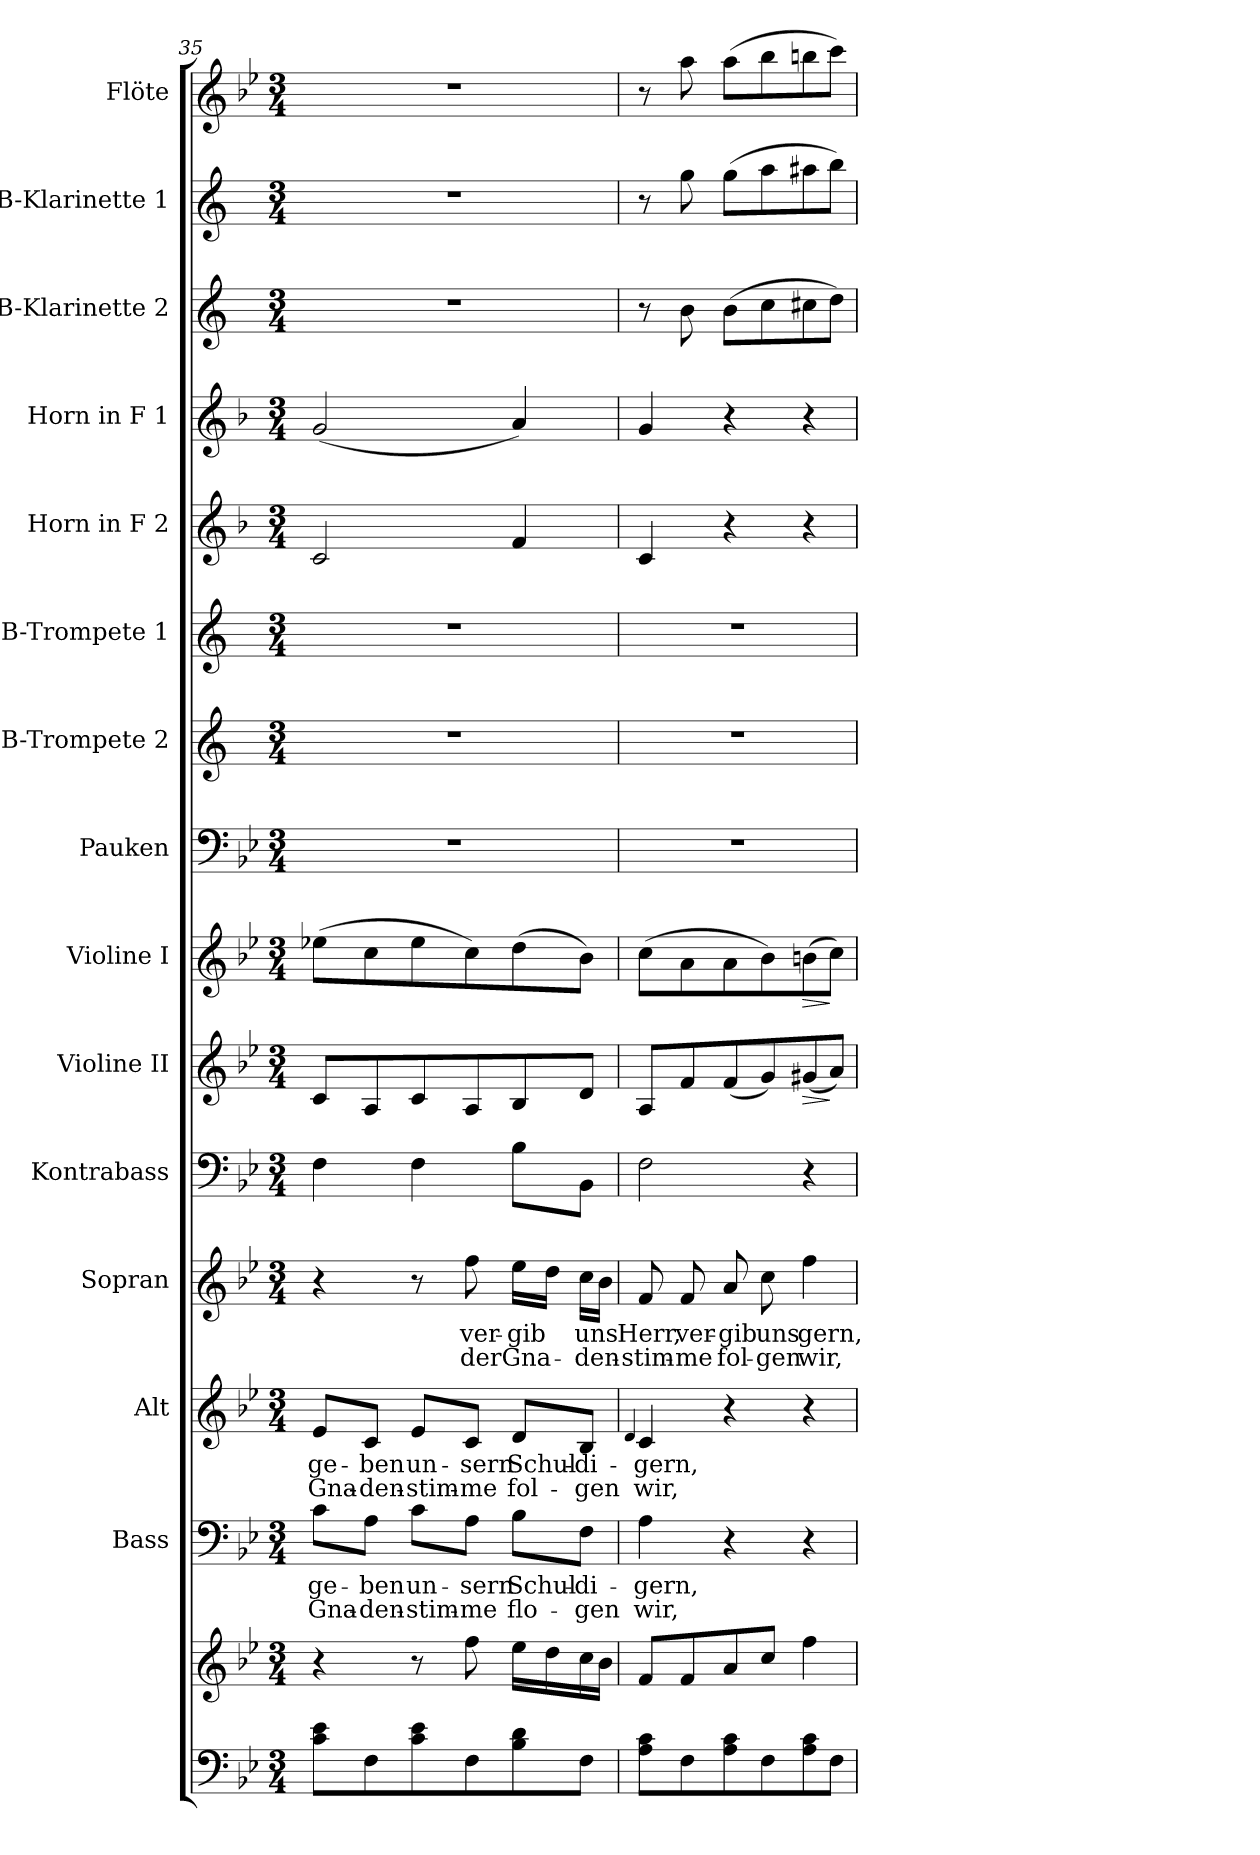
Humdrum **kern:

**kern	**kern	**kern	**text	**text	**kern	**text	**text	**kern	**text	**text	**kern	**kern	**dynam	**kern	**dynam	**kern	**kern	**kern	**kern	**kern	**kern	**kern	**kern
*part15	*part15	*part14	*part14	*part14	*part13	*part13	*part13	*part12	*part12	*part12	*part11	*part10	*part10	*part9	*part9	*part8	*part7	*part6	*part5	*part4	*part3	*part2	*part1
*staff16	*staff15	*staff14	*staff14	*staff14	*staff13	*staff13	*staff13	*staff12	*staff12	*staff12	*staff11	*staff10	*staff10	*staff9	*staff9	*staff8	*staff7	*staff6	*staff5	*staff4	*staff3	*staff2	*staff1
*	*	*I"Bass	*	*	*I"Alt	*	*	*I"Sopran	*	*	*I"Kontrabass	*I"Violine II	*	*I"Violine I	*	*I"Pauken	*I"B-Trompete 2	*I"B-Trompete 1	*I"Horn in F 2	*I"Horn in F 1	*I"B-Klarinette 2	*I"B-Klarinette 1	*I"Flöte
*	*	*I'B.	*	*	*I'A.	*	*	*I'S.	*	*	*I'Kb.	*I'Vl. II	*	*I'Vl. I	*	*I'Pk.	*I'B Trp. 2	*I'B Trp. 1	*	*	*I'B Kl. 2	*I'B Kl. 1	*I'Fl.
*clefF4	*clefG2	*clefF4	*	*	*clefG2	*	*	*clefG2	*	*	*clefF4	*clefG2	*	*clefG2	*	*clefF4	*clefG2	*clefG2	*clefG2	*clefG2	*clefG2	*clefG2	*clefG2
*	*	*	*	*	*	*	*	*	*	*	*ITrd7c12	*	*	*	*	*	*ITrd1c2	*ITrd1c2	*ITrd4c7	*ITrd4c7	*ITrd1c2	*ITrd1c2	*
*k[b-e-]	*k[b-e-]	*k[b-e-]	*	*	*k[b-e-]	*	*	*k[b-e-]	*	*	*k[b-e-]	*k[b-e-]	*	*k[b-e-]	*	*k[b-e-]	*k[b-e-]	*k[b-e-]	*k[b-e-]	*k[b-e-]	*k[b-e-]	*k[b-e-]	*k[b-e-]
*B-:	*B-:	*B-:	*	*	*B-:	*	*	*B-:	*	*	*B-:	*B-:	*	*B-:	*	*B-:	*B-:	*B-:	*B-:	*B-:	*B-:	*B-:	*B-:
*M3/4	*M3/4	*M3/4	*	*	*M3/4	*	*	*M3/4	*	*	*M3/4	*M3/4	*	*M3/4	*	*M3/4	*M3/4	*M3/4	*M3/4	*M3/4	*M3/4	*M3/4	*M3/4
=35	=35	=35	=35	=35	=35	=35	=35	=35	=35	=35	=35	=35	=35	=35	=35	=35	=35	=35	=35	=35	=35	=35	=35
!	!	!	!LO:LY:b	!LO:LY:b	!	!LO:LY:b	!LO:LY:b	!	!	!	!	!	!	!	!	!	!	!	!	!	!	!	!
8c\ 8e-\L	4r	8c\L	-ge-	Gna-	8e-/L	-ge-	Gna-	4r	.	.	4FF\	8c/L	.	(>8ee-X\L	.	2.r	2.r	2.r	2F/	(<2c/	2.r	2.r	2.r
!	!	!	!LO:LY:b	!LO:LY:b	!	!LO:LY:b	!LO:LY:b	!	!	!	!	!	!	!	!	!	!	!	!	!	!	!	!
8F\	.	8A\J	-ben	-den-	8c/J	-ben	-den-	.	.	.	.	8A/	.	8cc\	.	.	.	.	.	.	.	.	.
!	!	!	!LO:LY:b	!LO:LY:b	!	!LO:LY:b	!LO:LY:b	!	!	!	!	!	!	!	!	!	!	!	!	!	!	!	!
8c\ 8e-\	8r	8c\L	un-	-stim-	8e-/L	un-	-stim-	8r	.	.	4FF\	8c/	.	8ee-\	.	.	.	.	.	.	.	.	.
!	!	!	!LO:LY:b	!LO:LY:b	!	!LO:LY:b	!LO:LY:b	!	!LO:LY:b	!LO:LY:b	!	!	!	!	!	!	!	!	!	!	!	!	!
8F\	8ff\	8A\J	-sern	-me	8c/J	-sern	-me	8ff\	ver-	der	.	8A/	.	8cc\)	.	.	.	.	.	.	.	.	.
!	!	!	!LO:LY:b	!LO:LY:b	!	!LO:LY:b	!LO:LY:b	!	!LO:LY:b	!LO:LY:b	!	!	!	!	!	!	!	!	!	!	!	!	!
8B-\ 8d\	16ee-\LL	8B-\L	Schul-	flo-	8d/L	Schul-	fol-	16ee-\LL	-gib	Gna-	8BB-\L	8B-/	.	(>8dd\	.	.	.	.	4B-/	4d/)	.	.	.
.	16dd\	.	.	.	.	.	.	16dd\JJ	.	.	.	.	.	.	.	.	.	.	.	.	.	.	.
!	!	!	!LO:LY:b	!LO:LY:b	!	!LO:LY:b	!LO:LY:b	!	!LO:LY:b	!LO:LY:b	!	!	!	!	!	!	!	!	!	!	!	!	!
8F\J	16cc\	8F\J	-di-	-gen	8B-/J	-di-	-gen	16cc\LL	uns	-den-	8BBB-\J	8d/J	.	8b-\J)	.	.	.	.	.	.	.	.	.
.	16b-\JJ	.	.	.	.	.	.	16b-\JJ	.	.	.	.	.	.	.	.	.	.	.	.	.	.	.
=36	=36	=36	=36	=36	=36	=36	=36	=36	=36	=36	=36	=36	=36	=36	=36	=36	=36	=36	=36	=36	=36	=36	=36
.	.	.	.	.	4qqd/	.	.	.	.	.	.	.	.	.	.	.	.	.	.	.	.	.	.
!	!	!	!LO:LY:b	!LO:LY:b	!	!LO:LY:b	!LO:LY:b	!	!LO:LY:b	!LO:LY:b	!	!	!	!	!	!	!	!	!	!	!	!	!
8A\ 8c\L	8f/L	4A\	-gern,	wir,	4c/	-gern,	wir,	8f/	Herr,	-stim-	2FF\	8A/L	.	(>8cc\L	.	2.r	2.r	2.r	4F/	4c/	8r	8r	8r
!	!	!	!	!	!	!	!	!	!LO:LY:b	!LO:LY:b	!	!	!	!	!	!	!	!	!	!	!	!	!
8F\	8f/	.	.	.	.	.	.	8f/	ver-	-me	.	8f/	.	8a\	.	.	.	.	.	.	8a\	8ff\	8aa\
!	!	!	!	!	!	!	!	!	!LO:LY:b	!LO:LY:b	!	!	!	!	!	!	!	!	!	!	!	!	!
8A\ 8c\	8a/	4r	.	.	4r	.	.	8a/	-gib	fol-	.	(<8f/	.	8a\	.	.	.	.	4r	4r	(>8a\L	(>8ff\L	(>8aa\L
!	!	!	!	!	!	!	!	!	!LO:LY:b	!LO:LY:b	!	!	!	!	!	!	!	!	!	!	!	!	!
8F\	8cc/J	.	.	.	.	.	.	8cc\	uns	-gen	.	8g/)	.	8b-\)	.	.	.	.	.	.	8b-\	8gg\	8bb-\
!	!	!	!	!	!	!	!	!	!LO:LY:b	!LO:LY:b	!	!	!LO:HP:b	!	!LO:HP:b	!	!	!	!	!	!	!	!
8A\ 8c\	4ff\	4r	.	.	4r	.	.	4ff\	gern,	wir,	4r	(<8g#X/	>	(>8bn\	>	.	.	.	4r	4r	8bn\	8gg#X\	8bbn\
8F\J	.	.	.	.	.	.	.	.	.	.	.	8a/J)	]	8cc\J)	]	.	.	.	.	.	8cc\J)	8aa\J)	8ccc\J)
=	=	=	=	=	=	=	=	=	=	=	=	=	=	=	=	=	=	=	=	=	=	=	=
*-	*-	*-	*-	*-	*-	*-	*-	*-	*-	*-	*-	*-	*-	*-	*-	*-	*-	*-	*-	*-	*-	*-	*-
